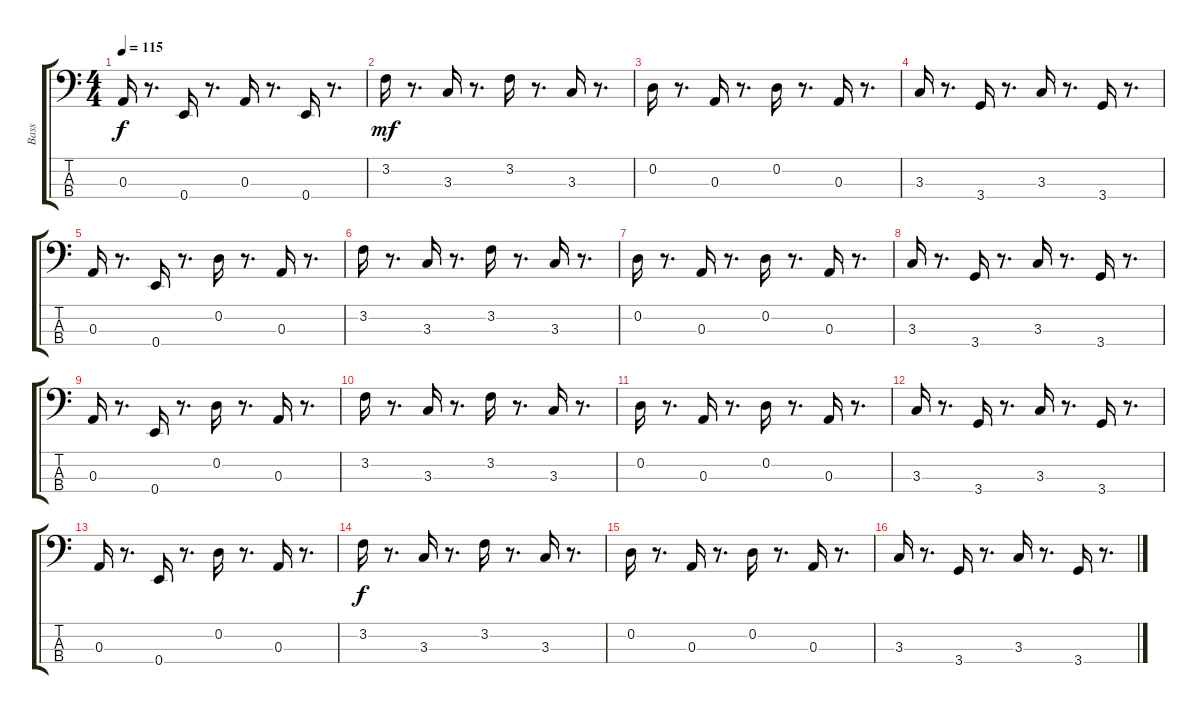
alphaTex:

\track ("Bass" "Bass") {instrument acousticbass}
\staff {score tabs}
\tuning (G2 D2 A1 E1) {hide}
\ts (4 4)
\tempo 115
\clef f4
\ks c
0.3.16{dy f} r.8{d} 0.4.16 r.8{d} 0.3.16 r.8{d} 0.4.16 r.8{d} |
3.2.16{dy mf} r.8{d} 3.3.16 r.8{d} 3.2.16 r.8{d} 3.3.16 r.8{d} |
0.2.16 r.8{d} 0.3.16 r.8{d} 0.2.16 r.8{d} 0.3.16 r.8{d} |
3.3.16 r.8{d} 3.4.16 r.8{d} 3.3.16 r.8{d} 3.4.16 r.8{d} |
0.3.16 r.8{d} 0.4.16 r.8{d} 0.2.16 r.8{d} 0.3.16 r.8{d} |
3.2.16 r.8{d} 3.3.16 r.8{d} 3.2.16 r.8{d} 3.3.16 r.8{d} |
0.2.16 r.8{d} 0.3.16 r.8{d} 0.2.16 r.8{d} 0.3.16 r.8{d} |
3.3.16 r.8{d} 3.4.16 r.8{d} 3.3.16 r.8{d} 3.4.16 r.8{d} |
0.3.16 r.8{d} 0.4.16 r.8{d} 0.2.16 r.8{d} 0.3.16 r.8{d} |
3.2.16 r.8{d} 3.3.16 r.8{d} 3.2.16 r.8{d} 3.3.16 r.8{d} |
0.2.16 r.8{d} 0.3.16 r.8{d} 0.2.16 r.8{d} 0.3.16 r.8{d} |
3.3.16 r.8{d} 3.4.16 r.8{d} 3.3.16 r.8{d} 3.4.16 r.8{d} |
0.3.16 r.8{d} 0.4.16 r.8{d} 0.2.16 r.8{d} 0.3.16 r.8{d} |
3.2.16{dy f} r.8{d} 3.3.16 r.8{d} 3.2.16 r.8{d} 3.3.16 r.8{d} |
0.2.16 r.8{d} 0.3.16 r.8{d} 0.2.16 r.8{d} 0.3.16 r.8{d} |
3.3.16 r.8{d} 3.4.16 r.8{d} 3.3.16 r.8{d} 3.4.16 r.8{d}
